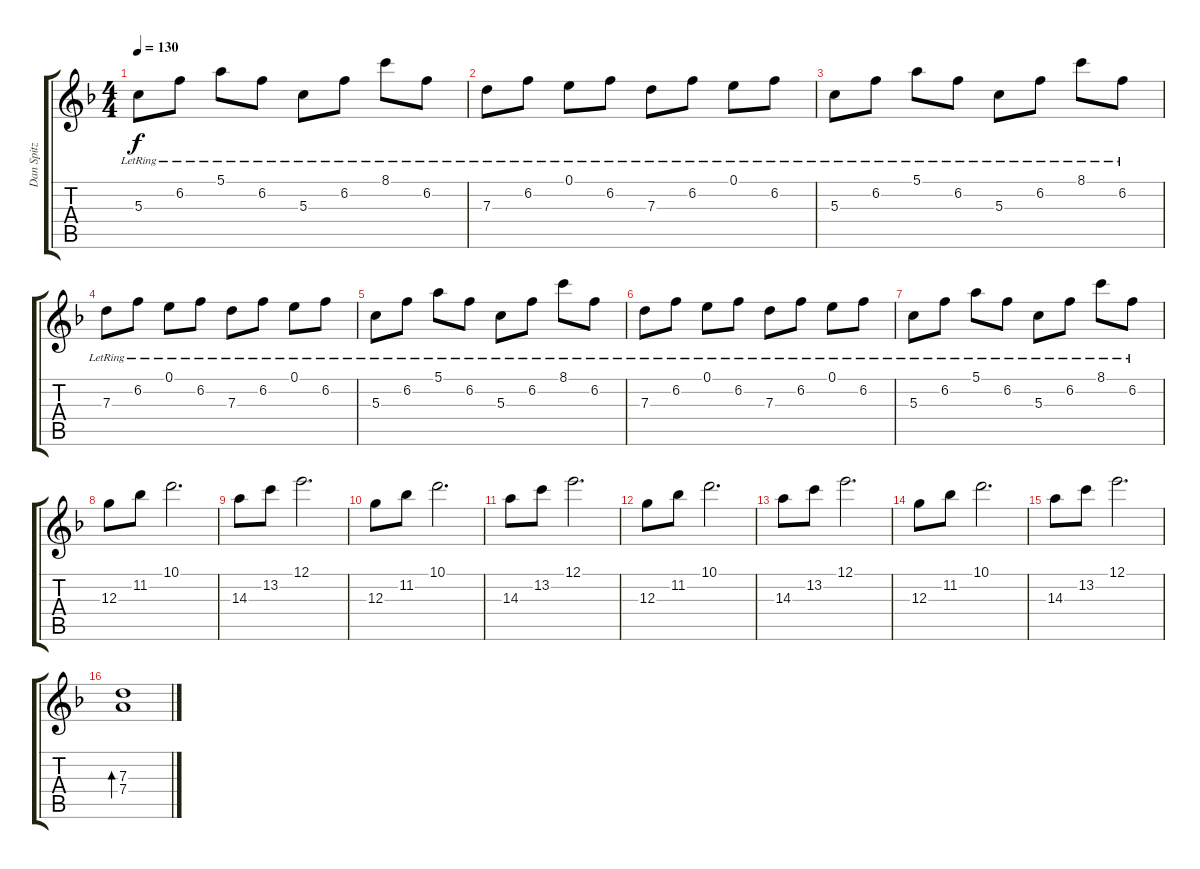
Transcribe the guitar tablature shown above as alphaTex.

\track ("Dan Spitz" "Dan Spitz") {instrument distortionguitar}
\staff {score tabs}
\tuning (E4 B3 G3 D3 A2 E2) {hide}
\ts (4 4)
\tempo 130
\clef g2
\ks f
5.3{lr}.8{dy f} 6.2{lr}.8 5.1{lr}.8 6.2{lr}.8 5.3{lr}.8 6.2{lr}.8 8.1{lr}.8 6.2{lr}.8 |
7.3{lr}.8 6.2{lr}.8 0.1{lr}.8 6.2{lr}.8 7.3{lr}.8 6.2{lr}.8 0.1{lr}.8 6.2{lr}.8 |
5.3{lr}.8 6.2{lr}.8 5.1{lr}.8 6.2{lr}.8 5.3{lr}.8 6.2{lr}.8 8.1{lr}.8 6.2{lr}.8 |
7.3{lr}.8{instrument acousticguitarsteel} 6.2{lr}.8 0.1{lr}.8 6.2{lr}.8 7.3{lr}.8 6.2{lr}.8 0.1{lr}.8 6.2{lr}.8 |
5.3{lr}.8 6.2{lr}.8 5.1{lr}.8 6.2{lr}.8 5.3{lr}.8 6.2{lr}.8 8.1{lr}.8 6.2{lr}.8 |
7.3{lr}.8 6.2{lr}.8 0.1{lr}.8 6.2{lr}.8 7.3{lr}.8 6.2{lr}.8 0.1{lr}.8 6.2{lr}.8 |
5.3{lr}.8 6.2{lr}.8 5.1{lr}.8 6.2{lr}.8 5.3{lr}.8 6.2{lr}.8 8.1{lr}.8 6.2{lr}.8 |
12.3.8{volume 10} 11.2.8 10.1.2{d} |
14.3.8 13.2.8 12.1.2{d} |
12.3.8 11.2.8 10.1.2{d} |
14.3.8 13.2.8 12.1.2{d} |
12.3.8 11.2.8 10.1.2{d} |
14.3.8 13.2.8 12.1.2{d} |
12.3.8 11.2.8 10.1.2{d} |
14.3.8 13.2.8 12.1.2{d} |
(7.3 7.4).1{bd 30 volume 13}
